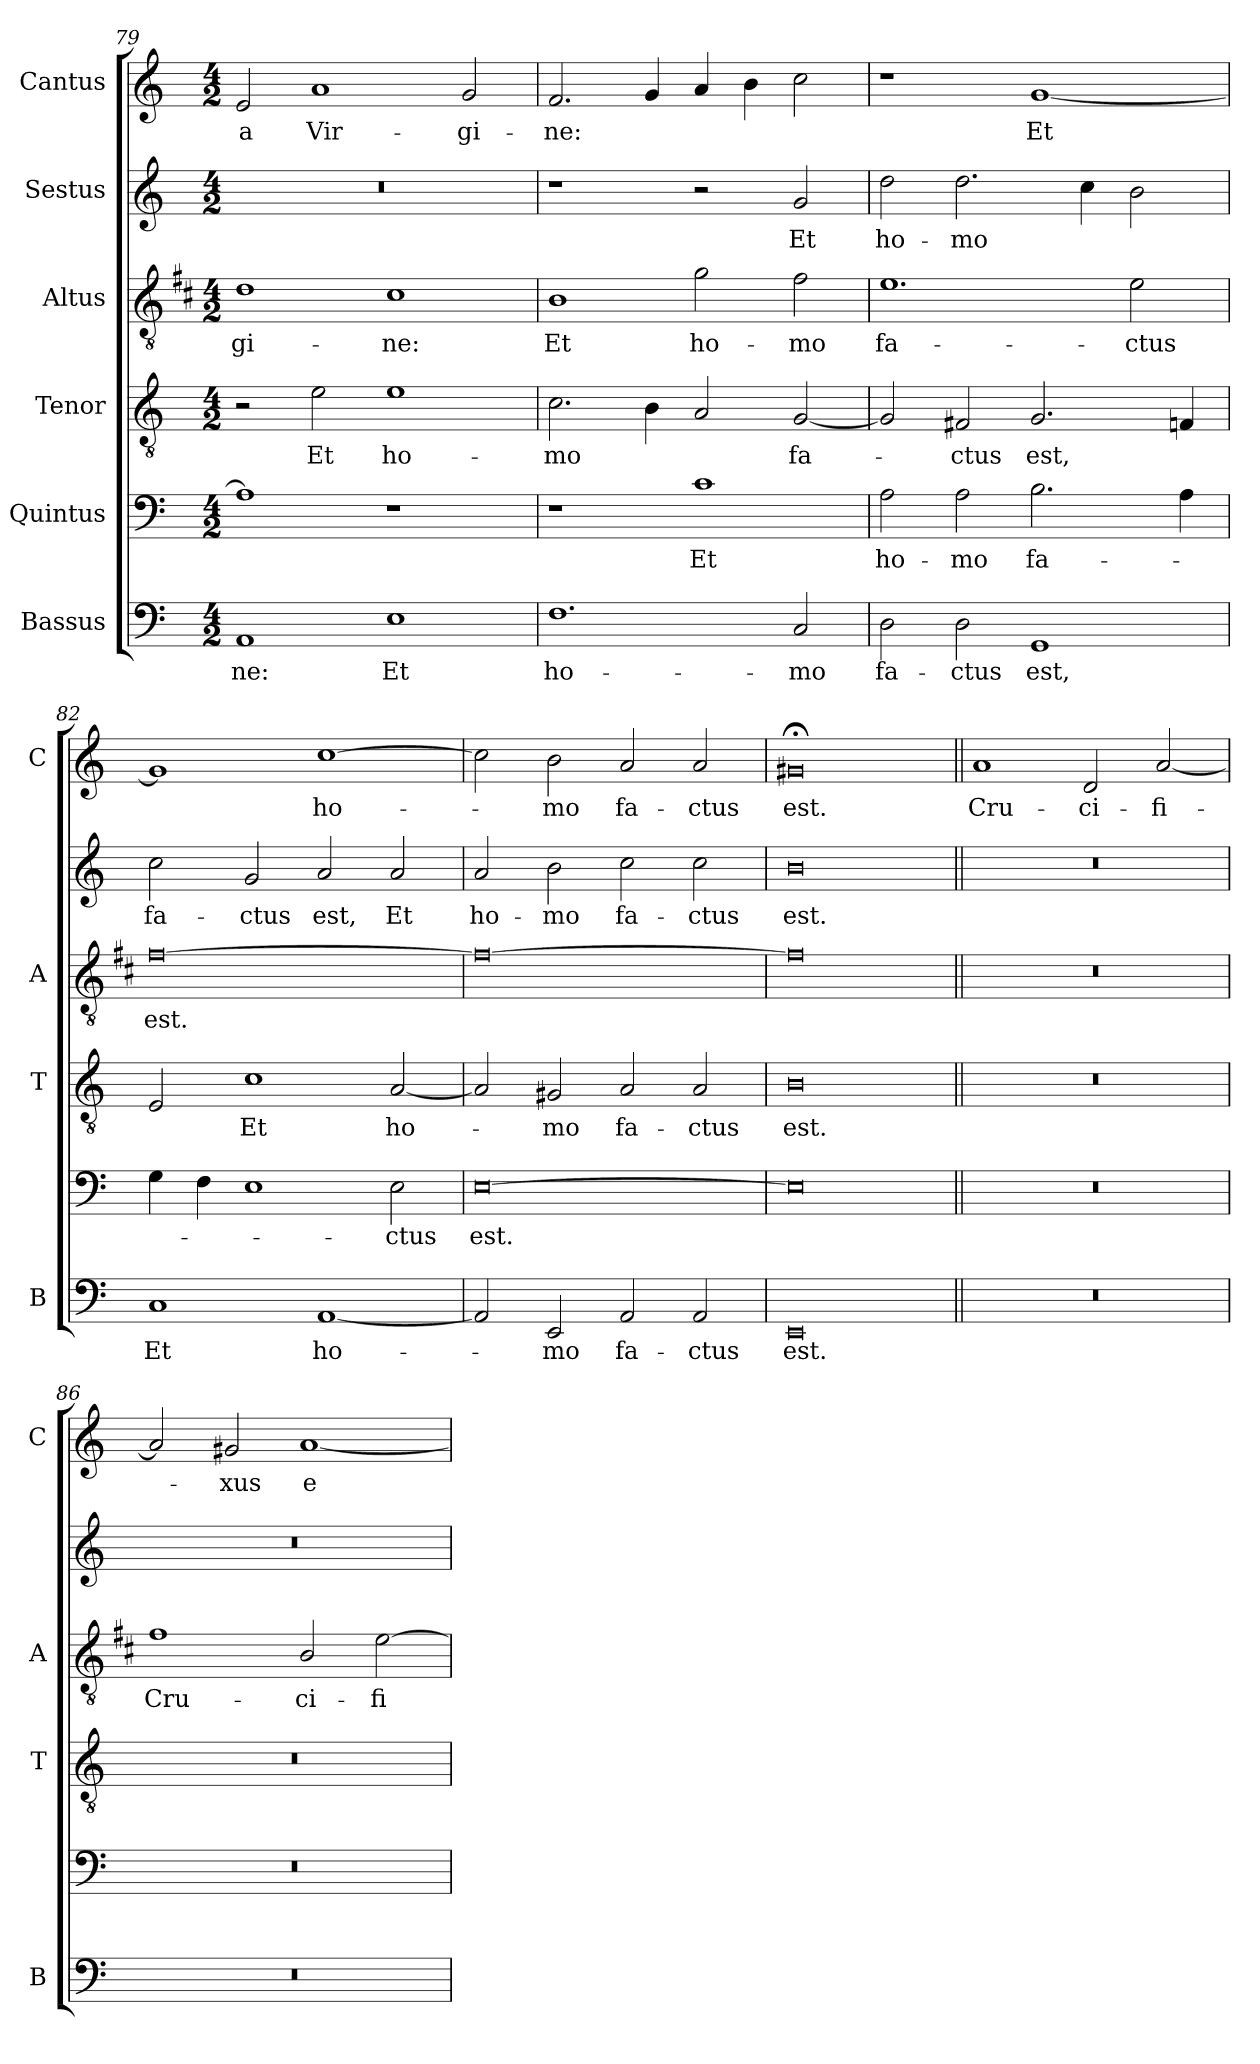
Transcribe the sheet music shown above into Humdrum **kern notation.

**kern	**text	**kern	**text	**kern	**text	**kern	**text	**kern	**text	**kern	**text
*part6	*part6	*part5	*part5	*part4	*part4	*part3	*part3	*part2	*part2	*part1	*part1
*staff6	*staff6	*staff5	*staff5	*staff4	*staff4	*staff3	*staff3	*staff2	*staff2	*staff1	*staff1
*I"Bassus	*	*I"Quintus	*	*I"Tenor	*	*I"Altus	*	*I"Sestus	*	*I"Cantus	*
*I'B	*	*	*	*I'T	*	*I'A	*	*	*	*I'C	*
*clefF4	*	*clefF4	*	*clefGv2	*	*clefGv2	*	*clefG2	*	*clefG2	*
*	*	*	*	*	*	*ITrd1c2	*	*	*	*	*
*k[]	*	*k[]	*	*k[]	*	*k[]	*	*k[]	*	*k[]	*
*C:	*	*C:	*	*C:	*	*C:	*	*C:	*	*C:	*
*M4/2	*	*M4/2	*	*M4/2	*	*M4/2	*	*M4/2	*	*M4/2	*
=79	=79	=79	=79	=79	=79	=79	=79	=79	=79	=79	=79
!	!LO:LY:b	!	!	!	!	!	!LO:LY:b	!	!	!	!LO:LY:b
1AA	-ne:	1A]	.	2r	.	1c	-gi-	0r	.	2e/	-a
!	!	!	!	!	!LO:LY:b	!	!	!	!	!	!LO:LY:b
.	.	.	.	2e\	Et	.	.	.	.	1a	Vir-
!	!LO:LY:b	!	!	!	!LO:LY:b	!	!LO:LY:b	!	!	!	!
1E	Et	1r	.	1e	ho-	1B	-ne:	.	.	.	.
!	!	!	!	!	!	!	!	!	!	!	!LO:LY:b
.	.	.	.	.	.	.	.	.	.	2g/	-gi-
=80	=80	=80	=80	=80	=80	=80	=80	=80	=80	=80	=80
!	!LO:LY:b	!	!	!	!LO:LY:b	!	!LO:LY:b	!	!	!	!LO:LY:b
1.F	ho-	1r	.	2.c\	-mo	1A	Et	1r	.	2.f/	-ne:
.	.	.	.	4B\	.	.	.	.	.	4g/	.
!	!	!	!LO:LY:b	!	!	!	!LO:LY:b	!	!	!	!
.	.	1c	Et	2A/	.	2f\	ho-	2r	.	4a/	.
.	.	.	.	.	.	.	.	.	.	4b\	.
!	!LO:LY:b	!	!	!	!LO:LY:b	!	!LO:LY:b	!	!LO:LY:b	!	!
2C/	-mo	.	.	[2G/	fa-	2e\	-mo	2g/	Et	2cc\	.
=81	=81	=81	=81	=81	=81	=81	=81	=81	=81	=81	=81
!	!LO:LY:b	!	!LO:LY:b	!	!	!	!LO:LY:b	!	!LO:LY:b	!	!
2D\	fa-	2A\	ho-	2G/]	.	1.d	fa-	2dd\	ho-	1r	.
!	!LO:LY:b	!	!LO:LY:b	!	!LO:LY:b	!	!	!	!LO:LY:b	!	!
2D\	-ctus	2A\	-mo	2F#X/	-ctus	.	.	2.dd\	-mo	.	.
!	!LO:LY:b	!	!LO:LY:b	!	!LO:LY:b	!	!	!	!	!	!LO:LY:b
1GG	est,	2.B\	fa-	2.G/	est,	.	.	.	.	[1g	Et
.	.	.	.	.	.	.	.	4cc\	.	.	.
!	!	!	!	!	!	!	!LO:LY:b	!	!	!	!
.	.	.	.	.	.	2d\	-ctus	2b\	.	.	.
.	.	4A\	.	4Fn/	.	.	.	.	.	.	.
=82	=82	=82	=82	=82	=82	=82	=82	=82	=82	=82	=82
!	!LO:LY:b	!	!	!	!	!	!LO:LY:b	!	!LO:LY:b	!	!
1C	Et	4G\	.	2E/	.	[0e	est.	2cc\	fa-	1g]	.
.	.	4F\	.	.	.	.	.	.	.	.	.
!	!	!	!	!	!LO:LY:b	!	!	!	!LO:LY:b	!	!
.	.	1E	.	1c	Et	.	.	2g/	-ctus	.	.
!	!LO:LY:b	!	!	!	!	!	!	!	!LO:LY:b	!	!LO:LY:b
[1AA	ho-	.	.	.	.	.	.	2a/	est,	[1cc	ho-
!	!	!	!LO:LY:b	!	!LO:LY:b	!	!	!	!LO:LY:b	!	!
.	.	2E\	-ctus	[2A/	ho-	.	.	2a/	Et	.	.
=83	=83	=83	=83	=83	=83	=83	=83	=83	=83	=83	=83
!	!	!	!LO:LY:b	!	!	!	!	!	!LO:LY:b	!	!
2AA/]	.	[0E	est.	2A/]	.	0e_	.	2a/	ho-	2cc\]	.
!	!LO:LY:b	!	!	!	!LO:LY:b	!	!	!	!LO:LY:b	!	!LO:LY:b
2EE/	-mo	.	.	2G#X/	-mo	.	.	2b\	-mo	2b\	-mo
!	!LO:LY:b	!	!	!	!LO:LY:b	!	!	!	!LO:LY:b	!	!LO:LY:b
2AA/	fa-	.	.	2A/	fa-	.	.	2cc\	fa-	2a/	fa-
!	!LO:LY:b	!	!	!	!LO:LY:b	!	!	!	!LO:LY:b	!	!LO:LY:b
2AA/	-ctus	.	.	2A/	-ctus	.	.	2cc\	-ctus	2a/	-ctus
!!LO:PB:g=z
=84	=84	=84	=84	=84	=84	=84	=84	=84	=84	=84	=84
!	!LO:LY:b	!	!	!	!LO:LY:b	!	!	!	!LO:LY:b	!	!LO:LY:b
0EE	est.	0E]	.	0B	est.	0e]	.	0b	est.	0g#X;<	est.
=85||	=85||	=85||	=85||	=85||	=85||	=85||	=85||	=85||	=85||	=85||	=85||
!	!	!	!	!	!	!	!	!	!	!	!LO:LY:b
0r	.	0r	.	0r	.	0r	.	0r	.	1a	Cru-
!	!	!	!	!	!	!	!	!	!	!	!LO:LY:b
.	.	.	.	.	.	.	.	.	.	2d/	-ci-
!	!	!	!	!	!	!	!	!	!	!	!LO:LY:b
.	.	.	.	.	.	.	.	.	.	[2a/	-fi-
=86	=86	=86	=86	=86	=86	=86	=86	=86	=86	=86	=86
!	!	!	!	!	!	!	!LO:LY:b	!	!	!	!
0r	.	0r	.	0r	.	1e	Cru-	0r	.	2a/]	.
!	!	!	!	!	!	!	!	!	!	!	!LO:LY:b
.	.	.	.	.	.	.	.	.	.	2g#X/	-xus
!	!	!	!	!	!	!	!LO:LY:b	!	!	!	!LO:LY:b
.	.	.	.	.	.	2A/	-ci-	.	.	[1a	e-
!	!	!	!	!	!	!	!LO:LY:b	!	!	!	!
.	.	.	.	.	.	[2d\	-fi-	.	.	.	.
=	=	=	=	=	=	=	=	=	=	=	=
*-	*-	*-	*-	*-	*-	*-	*-	*-	*-	*-	*-
